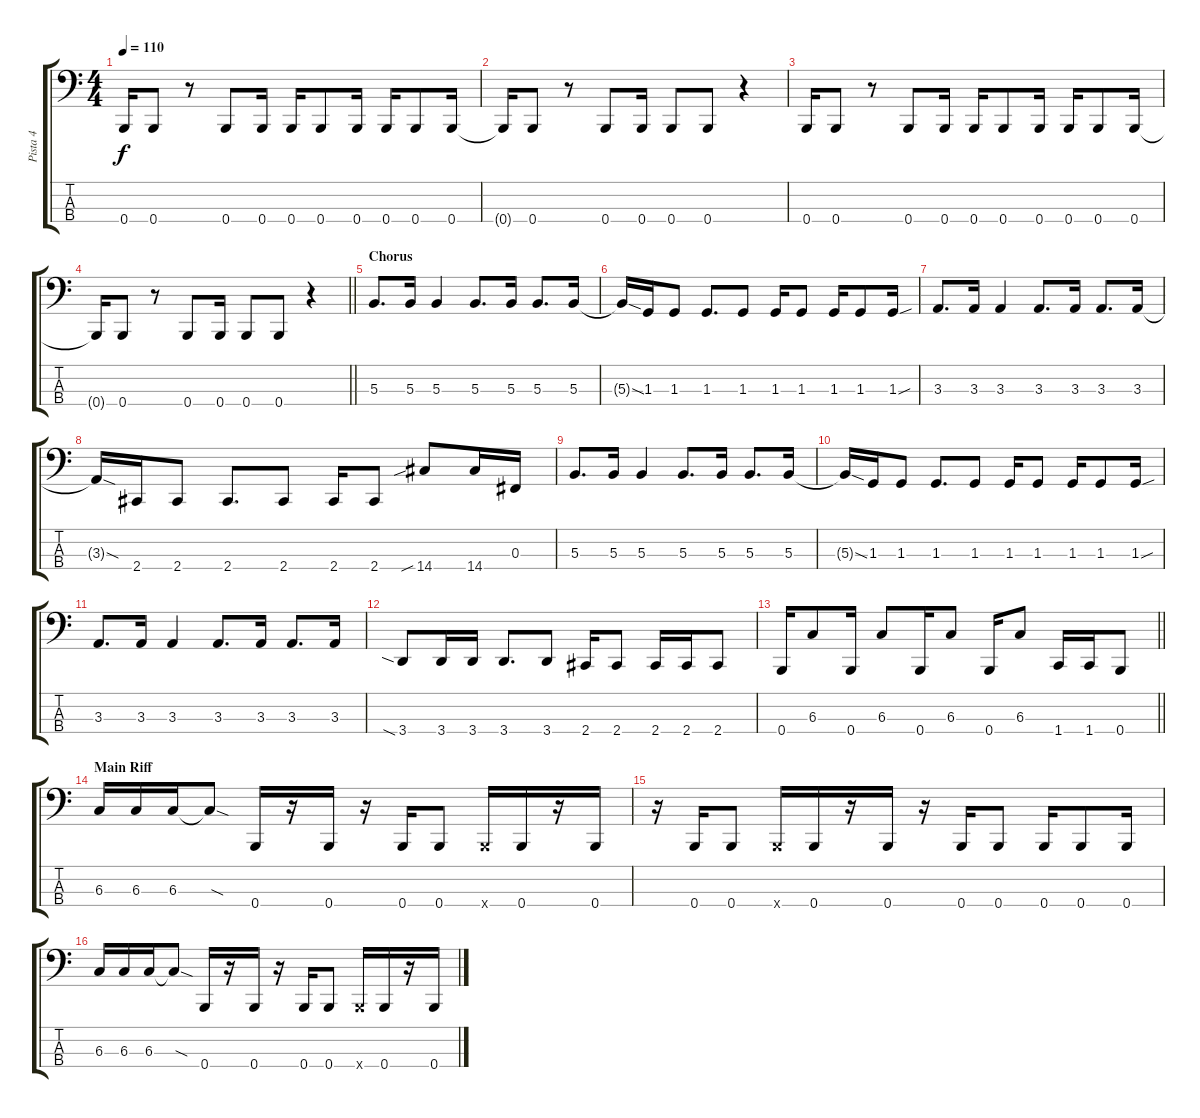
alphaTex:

\track ("Pista 4" "Pista 4") {instrument electricbassfinger}
\staff {score tabs}
\tuning (E2 B1 Gb1 B0) {hide}
\ts (4 4)
\tempo 110
\clef f4
\ks c
0.4.16{dy f} 0.4.8 r.8 0.4.8 0.4.16 0.4.16 0.4.8 0.4.16 0.4.16 0.4.8 0.4.16 |
0.4{t}.16 0.4.8 r.8 0.4.8 0.4.16 0.4.8 0.4.8 r.4 |
0.4.16 0.4.8 r.8 0.4.8 0.4.16 0.4.16 0.4.8 0.4.16 0.4.16 0.4.8 0.4.16 |
\barLineRight lightlight
0.4{t}.16 0.4.8 r.8 0.4.8 0.4.16 0.4.8 0.4.8 r.4 |
\section ("" "Chorus")
5.3.8{d} 5.3.16 5.3.4 5.3.8{d} 5.3.16 5.3.8{d} 5.3.16 |
5.3{sod t}.16 1.3.16 1.3.8 1.3.8{d} 1.3.8 1.3.16 1.3.8 1.3.16 1.3.8 1.3{sou}.16 |
3.3.8{d} 3.3.16 3.3.4 3.3.8{d} 3.3.16 3.3.8{d} 3.3.16 |
3.3{sod t}.16 2.4.16 2.4.8 2.4.8{d} 2.4.8 2.4.16 2.4.8 14.4{sib}.8 14.4.16 0.3.16 |
5.3.8{d} 5.3.16 5.3.4 5.3.8{d} 5.3.16 5.3.8{d} 5.3.16 |
5.3{sod t}.16 1.3.16 1.3.8 1.3.8{d} 1.3.8 1.3.16 1.3.8 1.3.16 1.3.8 1.3{sou}.16 |
3.3.8{d} 3.3.16 3.3.4 3.3.8{d} 3.3.16 3.3.8{d} 3.3.16 |
3.4{sia}.8 3.4.16 3.4.16 3.4.8{d} 3.4.8 2.4.16 2.4.8 2.4.16 2.4.16 2.4.8 |
\barLineRight lightlight
0.4.16 6.3.8 0.4.16 6.3.8 0.4.16 6.3.8 0.4.16 6.3.8 1.4.16 1.4.16 0.4.8 |
\section ("" "Main Riff")
6.3.16 6.3.16 6.3.16 6.3{sod t}.8 0.4.16 r.16 0.4.16 r.16 0.4.16 0.4.8 0.4{x}.16 0.4.16 r.16 0.4.16 |
r.16 0.4.16 0.4.8 0.4{x}.16 0.4.16 r.16 0.4.16 r.16 0.4.16 0.4.8 0.4.16 0.4.8 0.4.16 |
6.3.16 6.3.16 6.3.16 6.3{sod t}.8 0.4.16 r.16 0.4.16 r.16 0.4.16 0.4.8 0.4{x}.16 0.4.16 r.16 0.4.16
